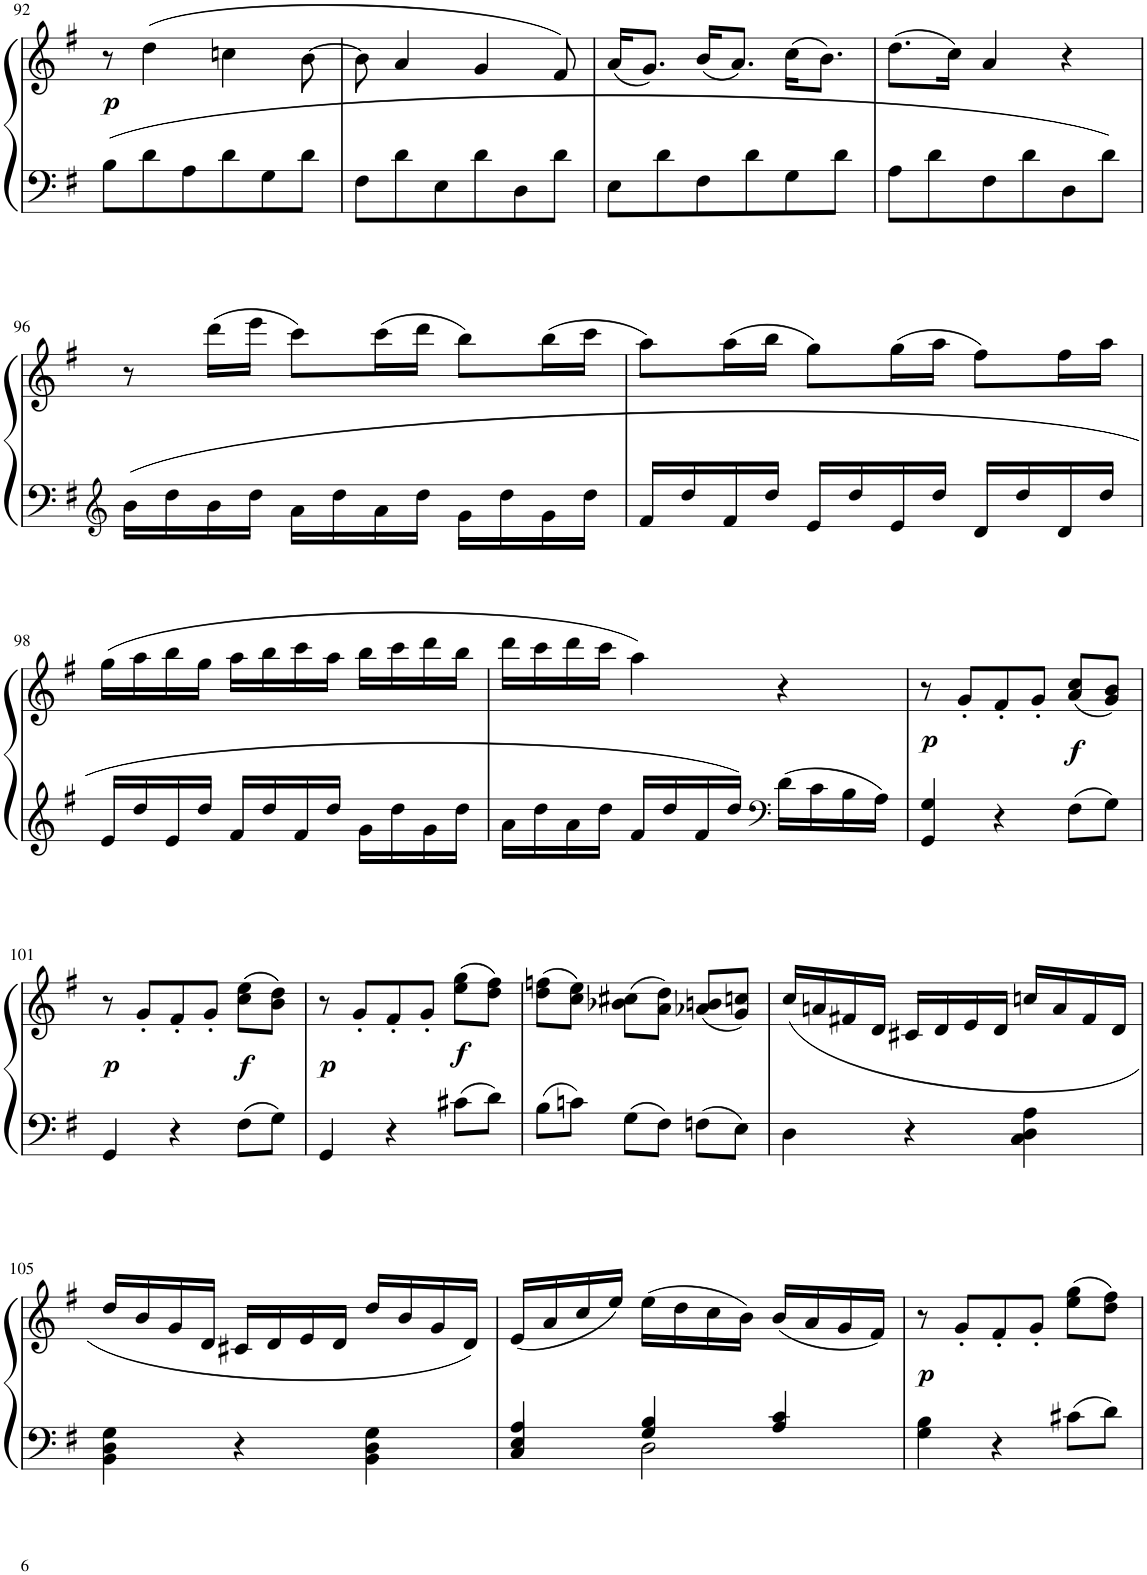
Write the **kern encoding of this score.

**kern	**kern	**dynam
*part1	*part1	*part1
*staff2	*staff1	*staff1/2
*I"Piano	*	*
*I'Pno	*	*
!!LO:PB:g=z
*clefF4	*clefG2	*
*k[f#]	*k[f#]	*
*M3/4	*M3/4	*
=92	=92	=92
!	!	!LO:DY:b
8B\L	8r	p
8d\	(4dd\	.
8A\	.	.
8d\	4ccn\	.
8G\	.	.
8d\J	[8b\	.
=93	=93	=93
8F#\L	8b\]	.
8d\	4a/	.
8E\	.	.
8d\	4g/	.
8D\	.	.
8d\J	8f#/)	.
=94	=94	=94
8E\L	(16a/KL	.
.	8.g/J)	.
8d\	.	.
8F#\	(16b/KL	.
.	8.a/J)	.
8d\	.	.
8G\	(16cc\KL	.
.	8.b\J)	.
8d\J	.	.
=95	=95	=95
8A\L	(8.dd\L	.
8d\	.	.
.	16cc\Jk)	.
8F#\	4a/	.
8d\	.	.
8D\	4r	.
8d\J	.	.
!!LO:LB:g=z
=96	=96	=96
*clefG2	*	*
16b\LL	8r	.
16dd\	.	.
16b\	(16ddd\LL	.
16dd\JJ	16eee\JJ	.
16a\LL	8ccc\L)	.
16dd\	.	.
16a\	(16ccc\L	.
16dd\JJ	16ddd\JJ	.
16g\LL	8bb\L)	.
16dd\	.	.
16g\	(16bb\L	.
16dd\JJ	16ccc\JJ	.
=97	=97	=97
16f#/LL	8aa\L)	.
16dd/	.	.
16f#/	(16aa\L	.
16dd/JJ	16bb\JJ	.
16e/LL	8gg\L)	.
16dd/	.	.
16e/	(16gg\L	.
16dd/JJ	16aa\JJ	.
16d/LL	8ff#\L)	.
16dd/	.	.
16d/	16ff#\L	.
16dd/JJ	16aa\JJ	.
!!LO:LB:g=z
=98	=98	=98
16e/LL	(16gg\LL	.
16dd/	16aa\	.
16e/	16bb\	.
16dd/JJ	16gg\JJ	.
16f#/LL	16aa\LL	.
16dd/	16bb\	.
16f#/	16ccc\	.
16dd/JJ	16aa\JJ	.
16g\LL	16bb\LL	.
16dd\	16ccc\	.
16g\	16ddd\	.
16dd\JJ	16bb\JJ	.
=99	=99	=99
16a\LL	16ddd\LL	.
16dd\	16ccc\	.
16a\	16ddd\	.
16dd\JJ	16ccc\JJ	.
16f#/LL	4aa\)	.
16dd/	.	.
16f#/	.	.
16dd/JJ	.	.
*clefF4	*	*
16d\LL	4r	.
16c\	.	.
16B\	.	.
16A\JJ	.	.
=100	=100	=100
!	!	!LO:DY:b
4GG/ 4G/	8r	p
.	8g'/L	.
4r	8f#'/	.
.	8g'/J	.
!	!	!LO:DY:b
8F#\L	(8a/ 8cc/L	f
8G\J	8g/ 8b/J)	.
!!LO:LB:g=z
=101	=101	=101
!	!	!LO:DY:b
4GG/	8r	p
.	8g'/L	.
4r	8f#'/	.
.	8g'/J	.
!	!	!LO:DY:b
8F#\L	(8cc\ 8ee\L	f
8G\J	8b\ 8dd\J)	.
=102	=102	=102
!	!	!LO:DY:b
4GG/	8r	p
.	8g'/L	.
4r	8f#'/	.
.	8g'/J	.
!	!	!LO:DY:b
8c#X\L	(8ee\ 8gg\L	f
8d\J	8dd\ 8ff#\J)	.
=103	=103	=103
8B\L	(8dd\ 8ffn\L	.
8cn\J	8cc\ 8ee\J)	.
8G\L	(8b-X\ 8cc#X\L	.
8F#\J	8a\ 8dd\J)	.
8Fn\L	(8a-X/ 8bn/L	.
8E\J	8g/ 8ccn/J)	.
=104	=104	=104
4D\	(16cc/LL	.
.	16an/	.
.	16f#X/	.
.	16d/JJ	.
4r	16c#X/LL	.
.	16d/	.
.	16e/	.
.	16d/JJ	.
4C\ 4D\ 4A\	16ccn/LL	.
.	16a/	.
.	16f#/	.
.	16d/JJ	.
!!LO:LB:g=z
=105	=105	=105
4BB\ 4D\ 4G\	16dd/LL	.
.	16b/	.
.	16g/	.
.	16d/JJ	.
4r	16c#X/LL	.
.	16d/	.
.	16e/	.
.	16d/JJ	.
4BB\ 4D\ 4G\	16dd/LL	.
.	16b/	.
.	16g/	.
.	16d/JJ)	.
=106	=106	=106
*^	*	*
4E/ 4A/	4C/	(16e/LL	.
.	.	16a/	.
.	.	16cc/	.
.	.	16ee/JJ)	.
4G/ 4B/	2D\	(16ee\LL	.
.	.	16dd\	.
.	.	16cc\	.
.	.	16b\JJ)	.
4A/ 4c/	.	(16b/LL	.
.	.	16a/	.
.	.	16g/	.
.	.	16f#/JJ)	.
*v	*v	*	*
=107	=107	=107
!	!	!LO:DY:b
4G\ 4B\	8r	p
.	8g'/L	.
4r	8f#'/	.
.	8g'/J	.
8c#X\L	(8ee\ 8gg\L	.
8d\J	8dd\ 8ff#\J)	.
=	=	=
*-	*-	*-
